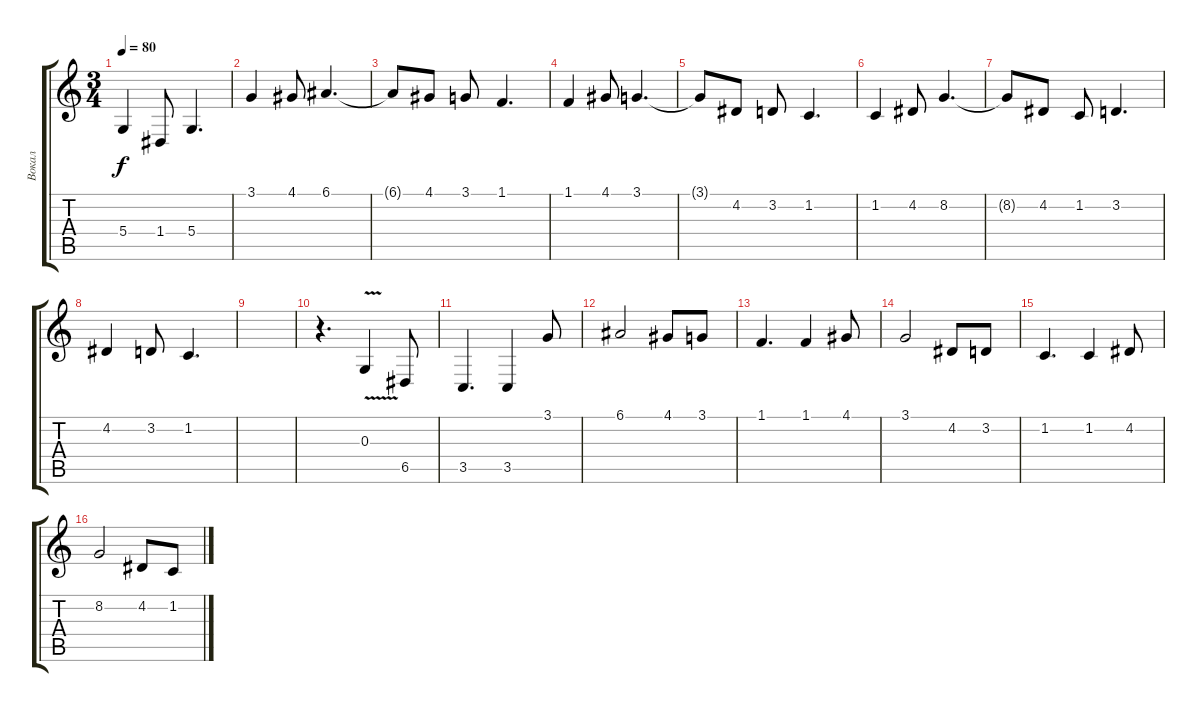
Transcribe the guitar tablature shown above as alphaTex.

\track ("Вокал" "Вокал") {instrument lead3calliope}
\staff {score tabs}
\tuning (E4 B3 G3 D3 A2 E2) {hide}
\ts (3 4)
\tempo 80
\clef g2
\ks c
5.4{t}.4{dy f} 1.4.8 5.4.4{d} |
3.1.4 4.1.8 6.1.4{d} |
6.1{t}.8 4.1.8 3.1.8 1.1.4{d} |
1.1.4 4.1.8 3.1.4{d} |
3.1{t}.8 4.2.8 3.2.8 1.2.4{d} |
1.2.4 4.2.8 8.2.4{d} |
8.2{t}.8 4.2.8 1.2.8 3.2.4{d} |
4.2.4 3.2.8 1.2.4{d} |
|
r.4{d} 0.3{v}.4 6.5.8 |
3.5.4{d} 3.5.4 3.1.8 |
6.1.2 4.1.8 3.1.8 |
1.1.4{d} 1.1.4 4.1.8 |
3.1.2 4.2.8 3.2.8 |
1.2.4{d} 1.2.4 4.2.8 |
8.2.2 4.2.8 1.2.8
